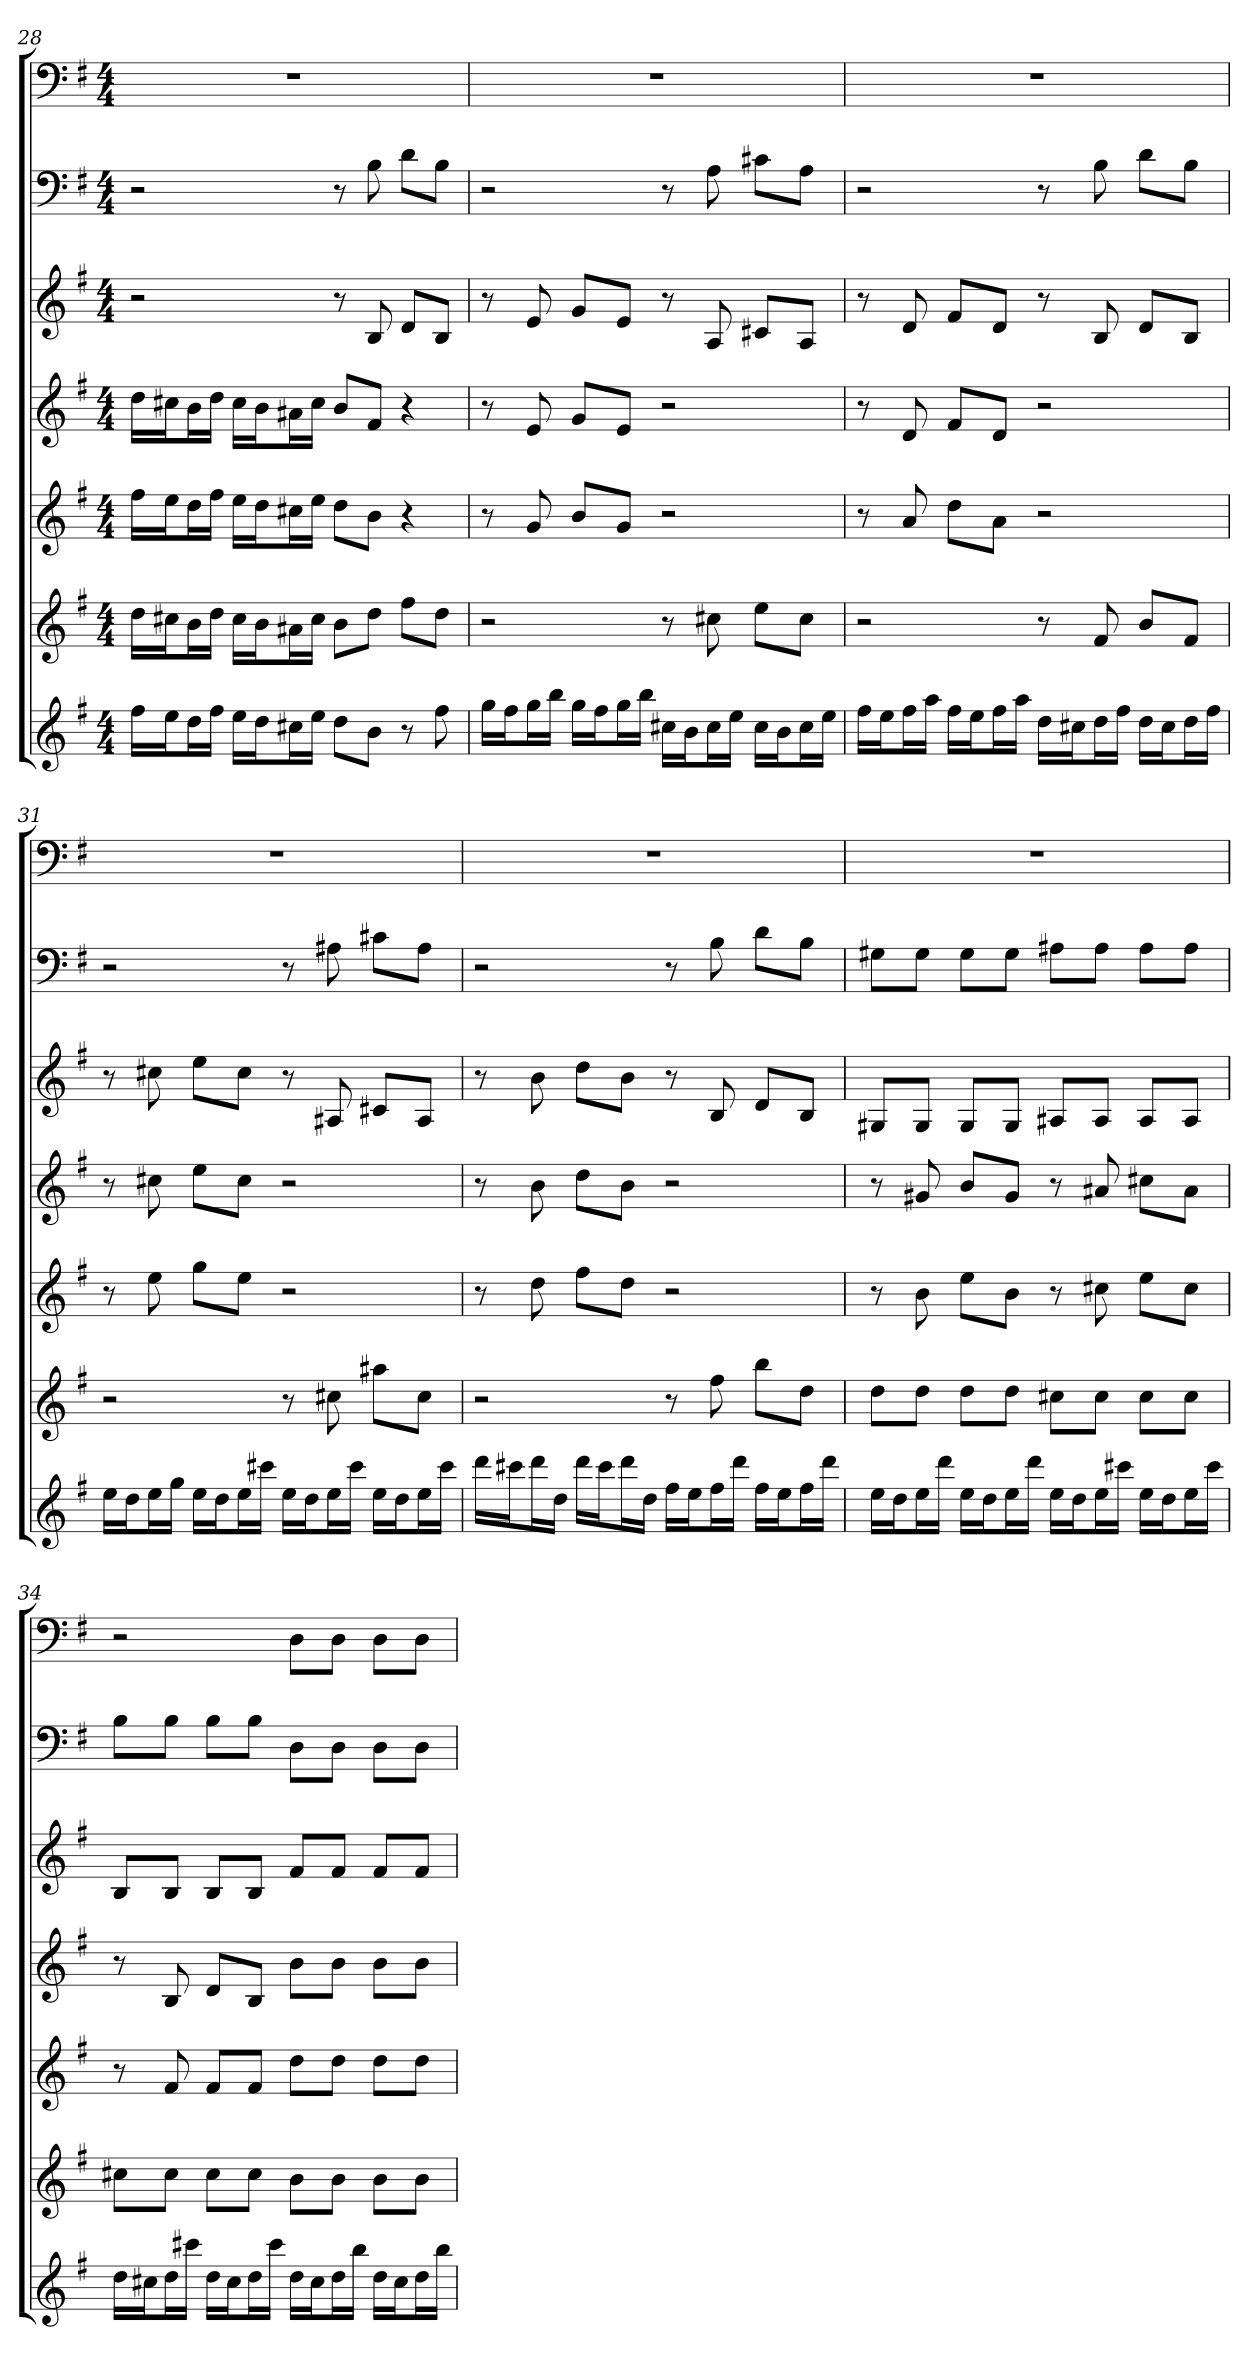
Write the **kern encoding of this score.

**kern	**kern	**kern	**kern	**kern	**kern	**kern
*part7	*part6	*part5	*part4	*part3	*part2	*part1
*staff7	*staff6	*staff5	*staff4	*staff3	*staff2	*staff1
*k[f#]	*k[f#]	*k[f#]	*k[f#]	*k[f#]	*k[f#]	*k[f#]
*e:	*e:	*e:	*e:	*e:	*e:	*e:
*M4/4	*M4/4	*M4/4	*M4/4	*M4/4	*M4/4	*M4/4
=28	=28	=28	=28	=28	=28	=28
16ff#LL	16ddLL	16ff#LL	16ddLL	2r	2r	1r
16eeJ	16cc#XJ	16eeJ	16cc#XJ	.	.	.
16ddL	16bL	16ddL	16bL	.	.	.
16ff#JJ	16ddJJ	16ff#JJ	16ddJJ	.	.	.
16eeLL	16cc#LL	16eeLL	16cc#LL	.	.	.
16ddJ	16bJ	16ddJ	16bJ	.	.	.
16cc#XL	16a#XL	16cc#XL	16a#XL	.	.	.
16eeJJ	16cc#JJ	16eeJJ	16cc#JJ	.	.	.
8ddL	8bL	8ddL	8bL	8r	8r	.
8bJ	8ddJ	8bJ	8f#J	8B	8B	.
8r	8ff#L	4r	4r	8dL	8dL	.
8ff#	8ddJ	.	.	8BJ	8BJ	.
=29	=29	=29	=29	=29	=29	=29
16ggLL	2r	8r	8r	8r	2r	1r
16ff#J	.	.	.	.	.	.
16ggL	.	8g	8e	8e	.	.
16bbJJ	.	.	.	.	.	.
16ggLL	.	8bL	8gL	8gL	.	.
16ff#J	.	.	.	.	.	.
16ggL	.	8gJ	8eJ	8eJ	.	.
16bbJJ	.	.	.	.	.	.
16cc#XLL	8r	2r	2r	8r	8r	.
16bJ	.	.	.	.	.	.
16cc#L	8cc#X	.	.	8A	8A	.
16eeJJ	.	.	.	.	.	.
16cc#LL	8eeL	.	.	8c#XL	8c#XL	.
16bJ	.	.	.	.	.	.
16cc#L	8cc#J	.	.	8AJ	8AJ	.
16eeJJ	.	.	.	.	.	.
=30	=30	=30	=30	=30	=30	=30
16ff#LL	2r	8r	8r	8r	2r	1r
16eeJ	.	.	.	.	.	.
16ff#L	.	8a	8d	8d	.	.
16aaJJ	.	.	.	.	.	.
16ff#LL	.	8ddL	8f#L	8f#L	.	.
16eeJ	.	.	.	.	.	.
16ff#L	.	8aJ	8dJ	8dJ	.	.
16aaJJ	.	.	.	.	.	.
16ddLL	8r	2r	2r	8r	8r	.
16cc#XJ	.	.	.	.	.	.
16ddL	8f#	.	.	8B	8B	.
16ff#JJ	.	.	.	.	.	.
16ddLL	8bL	.	.	8dL	8dL	.
16cc#J	.	.	.	.	.	.
16ddL	8f#J	.	.	8BJ	8BJ	.
16ff#JJ	.	.	.	.	.	.
=31	=31	=31	=31	=31	=31	=31
16eeLL	2r	8r	8r	8r	2r	1r
16ddJ	.	.	.	.	.	.
16eeL	.	8ee	8cc#X	8cc#X	.	.
16ggJJ	.	.	.	.	.	.
16eeLL	.	8ggL	8eeL	8eeL	.	.
16ddJ	.	.	.	.	.	.
16eeL	.	8eeJ	8cc#J	8cc#J	.	.
16ccc#XJJ	.	.	.	.	.	.
16eeLL	8r	2r	2r	8r	8r	.
16ddJ	.	.	.	.	.	.
16eeL	8cc#X	.	.	8A#X	8A#X	.
16ccc#JJ	.	.	.	.	.	.
16eeLL	8aa#XL	.	.	8c#XL	8c#XL	.
16ddJ	.	.	.	.	.	.
16eeL	8cc#J	.	.	8A#J	8A#J	.
16ccc#JJ	.	.	.	.	.	.
=32	=32	=32	=32	=32	=32	=32
16dddLL	2r	8r	8r	8r	2r	1r
16ccc#XJ	.	.	.	.	.	.
16dddL	.	8dd	8b	8b	.	.
16ddJJ	.	.	.	.	.	.
16dddLL	.	8ff#L	8ddL	8ddL	.	.
16ccc#J	.	.	.	.	.	.
16dddL	.	8ddJ	8bJ	8bJ	.	.
16ddJJ	.	.	.	.	.	.
16ff#LL	8r	2r	2r	8r	8r	.
16eeJ	.	.	.	.	.	.
16ff#L	8ff#	.	.	8B	8B	.
16dddJJ	.	.	.	.	.	.
16ff#LL	8bbL	.	.	8dL	8dL	.
16eeJ	.	.	.	.	.	.
16ff#L	8ddJ	.	.	8BJ	8BJ	.
16dddJJ	.	.	.	.	.	.
=33	=33	=33	=33	=33	=33	=33
16eeLL	8ddL	8r	8r	8G#XL	8G#XL	1r
16ddJ	.	.	.	.	.	.
16eeL	8ddJ	8b	8g#X	8G#J	8G#J	.
16dddJJ	.	.	.	.	.	.
16eeLL	8ddL	8eeL	8bL	8G#L	8G#L	.
16ddJ	.	.	.	.	.	.
16eeL	8ddJ	8bJ	8g#J	8G#J	8G#J	.
16dddJJ	.	.	.	.	.	.
16eeLL	8cc#XL	8r	8r	8A#XL	8A#XL	.
16ddJ	.	.	.	.	.	.
16eeL	8cc#J	8cc#X	8a#X	8A#J	8A#J	.
16ccc#XJJ	.	.	.	.	.	.
16eeLL	8cc#L	8eeL	8cc#XL	8A#L	8A#L	.
16ddJ	.	.	.	.	.	.
16eeL	8cc#J	8cc#J	8a#J	8A#J	8A#J	.
16ccc#JJ	.	.	.	.	.	.
=34	=34	=34	=34	=34	=34	=34
16ddLL	8cc#XL	8r	8r	8BL	8BL	2r
16cc#XJ	.	.	.	.	.	.
16ddL	8cc#J	8f#	8B	8BJ	8BJ	.
16ccc#XJJ	.	.	.	.	.	.
16ddLL	8cc#L	8f#L	8dL	8BL	8BL	.
16cc#J	.	.	.	.	.	.
16ddL	8cc#J	8f#J	8BJ	8BJ	8BJ	.
16ccc#JJ	.	.	.	.	.	.
16ddLL	8bL	8ddL	8bL	8f#L	8DL	8DL
16cc#J	.	.	.	.	.	.
16ddL	8bJ	8ddJ	8bJ	8f#J	8DJ	8DJ
16bbJJ	.	.	.	.	.	.
16ddLL	8bL	8ddL	8bL	8f#L	8DL	8DL
16cc#J	.	.	.	.	.	.
16ddL	8bJ	8ddJ	8bJ	8f#J	8DJ	8DJ
16bbJJ	.	.	.	.	.	.
=	=	=	=	=	=	=
*-	*-	*-	*-	*-	*-	*-
